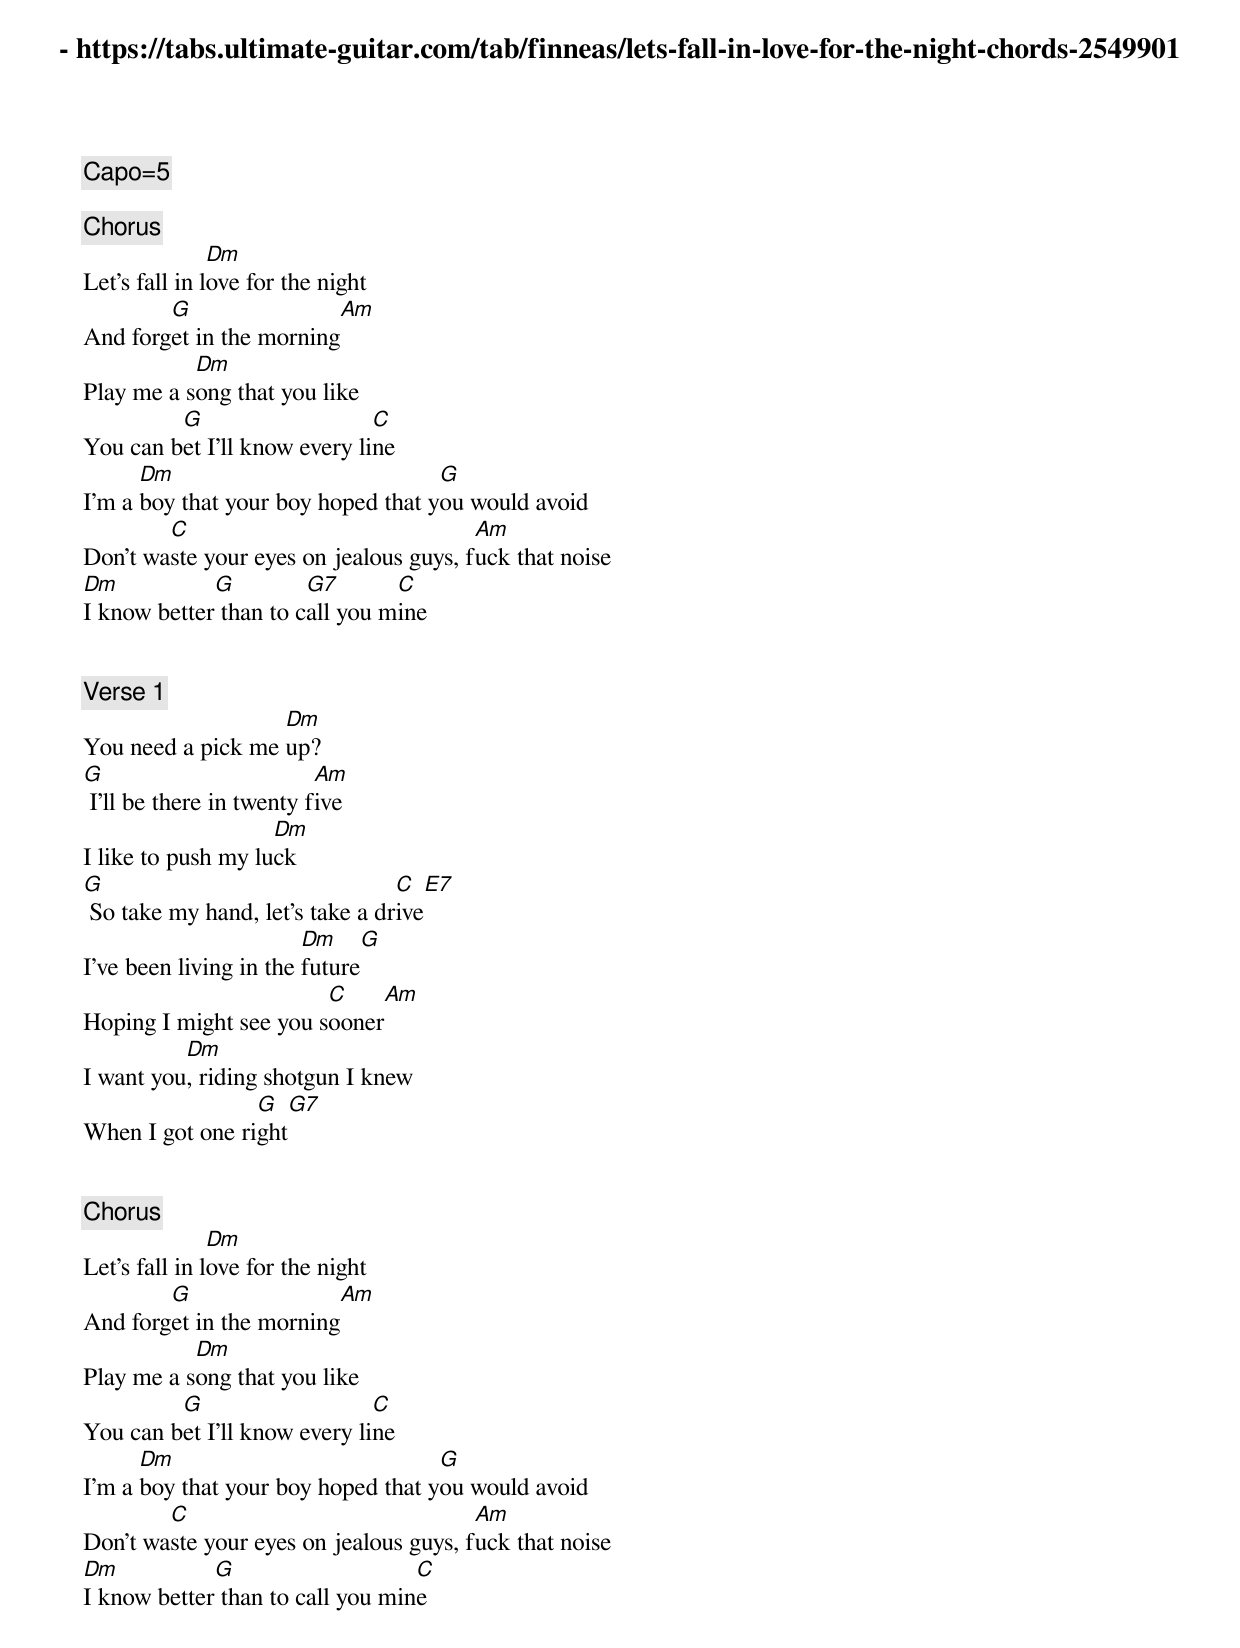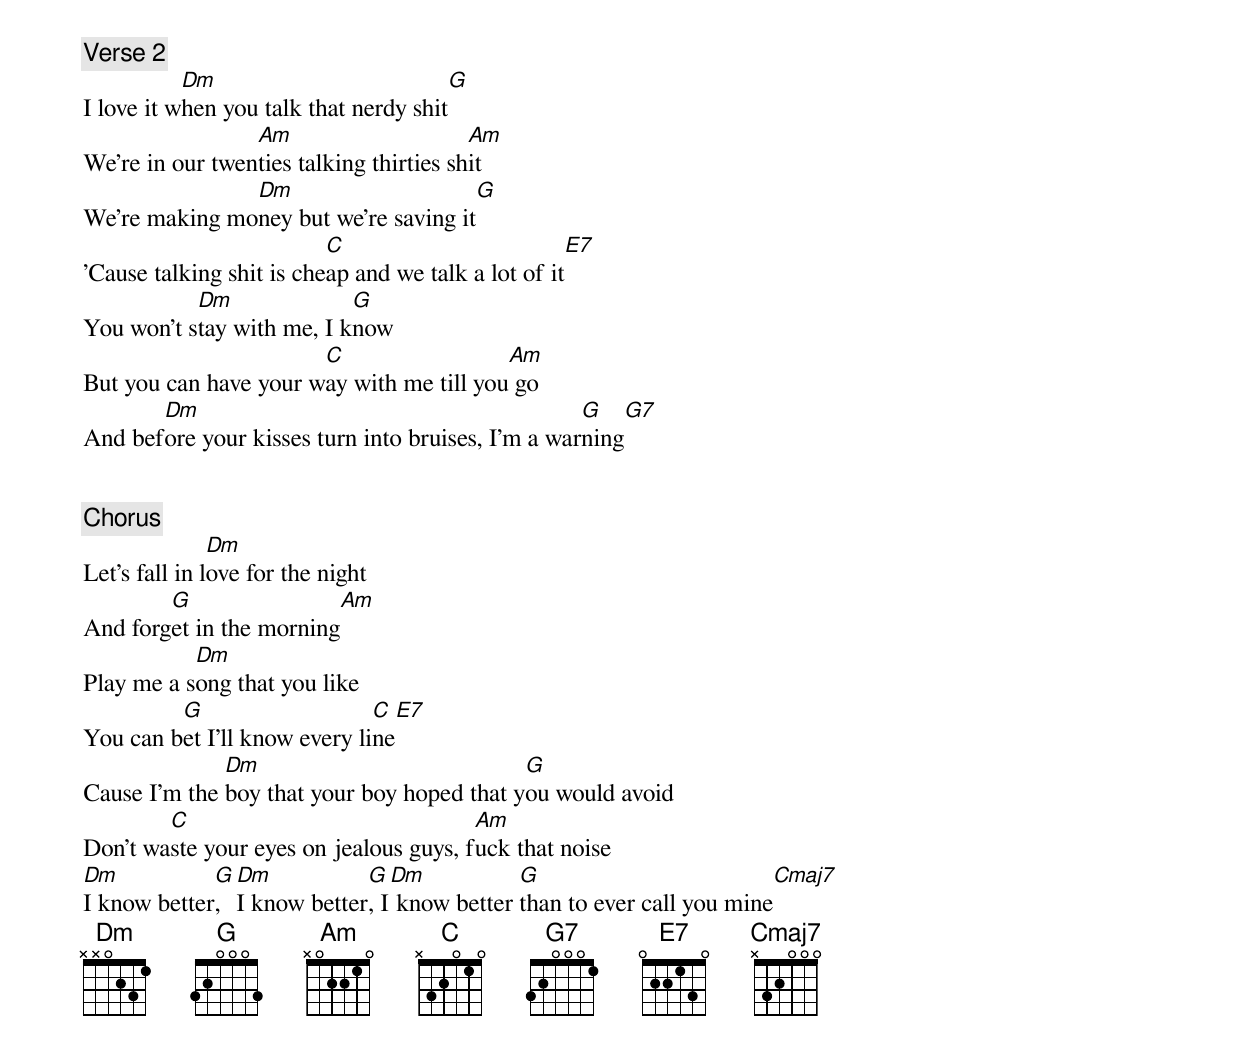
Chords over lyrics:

- https://tabs.ultimate-guitar.com/tab/finneas/lets-fall-in-love-for-the-night-chords-2549901



Capo=5

[Chorus]
               Dm
Let's fall in love for the night
        G                 Am
And forget in the morning
           Dm
Play me a song that you like
         G                    C
You can bet I'll know every line
      Dm                            G
I'm a boy that your boy hoped that you would avoid
        C                               Am
Don't waste your eyes on jealous guys, fuck that noise
Dm           G         G7       C
I know better than to call you mine


[Verse 1]
                   Dm
You need a pick me up?
G                         Am
 I'll be there in twenty five
                    Dm
I like to push my luck
G                                C   E7
 So take my hand, let's take a drive
                        Dm     G
I've been living in the future
                        C    Am
Hoping I might see you sooner
          Dm
I want you, riding shotgun I knew
                 G  G7
When I got one right


[Chorus]
               Dm
Let's fall in love for the night
        G                 Am
And forget in the morning
           Dm
Play me a song that you like
         G                    C
You can bet I'll know every line
      Dm                            G
I'm a boy that your boy hoped that you would avoid
        C                               Am
Don't waste your eyes on jealous guys, fuck that noise
Dm           G                    C
I know better than to call you mine


[Verse 2]
           Dm                          G
I love it when you talk that nerdy shit
                 Am                      Am
We're in our twenties talking thirties shit
               Dm                     G
We're making money but we're saving it
                          C                          E7
'Cause talking shit is cheap and we talk a lot of it
           Dm              G
You won't stay with me, I know
                       C                  Am
But you can have your way with me till you go
       Dm                                          G    G7
And before your kisses turn into bruises, I'm a warning


[Chorus]
               Dm
Let's fall in love for the night
        G                 Am
And forget in the morning
           Dm
Play me a song that you like
         G                    C   E7
You can bet I'll know every line
              Dm                            G
Cause I'm the boy that your boy hoped that you would avoid
        C                               Am
Don't waste your eyes on jealous guys, fuck that noise
Dm           G Dm           G  Dm           G                         Cmaj7
I know better, I know better, I know better than to ever call you mine
